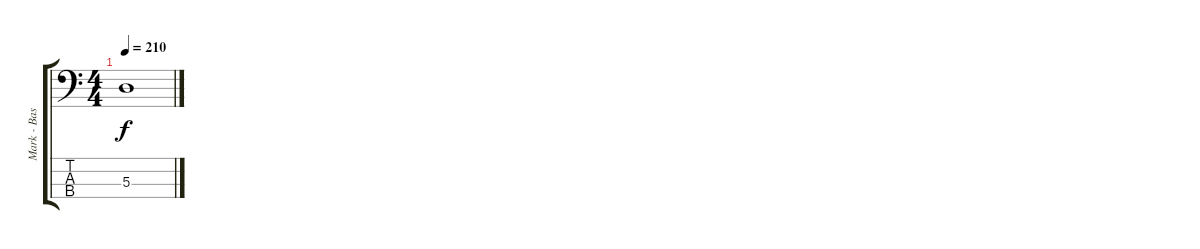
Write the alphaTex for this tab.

\track ("Mark - Bass Right" "Mark - Bas") {instrument electricbasspick}
\staff {score tabs}
\tuning (G2 D2 A1 E1) {hide}
\ts (4 4)
\tempo 210
\clef f4
\ks c
5.3.1{dy f}
